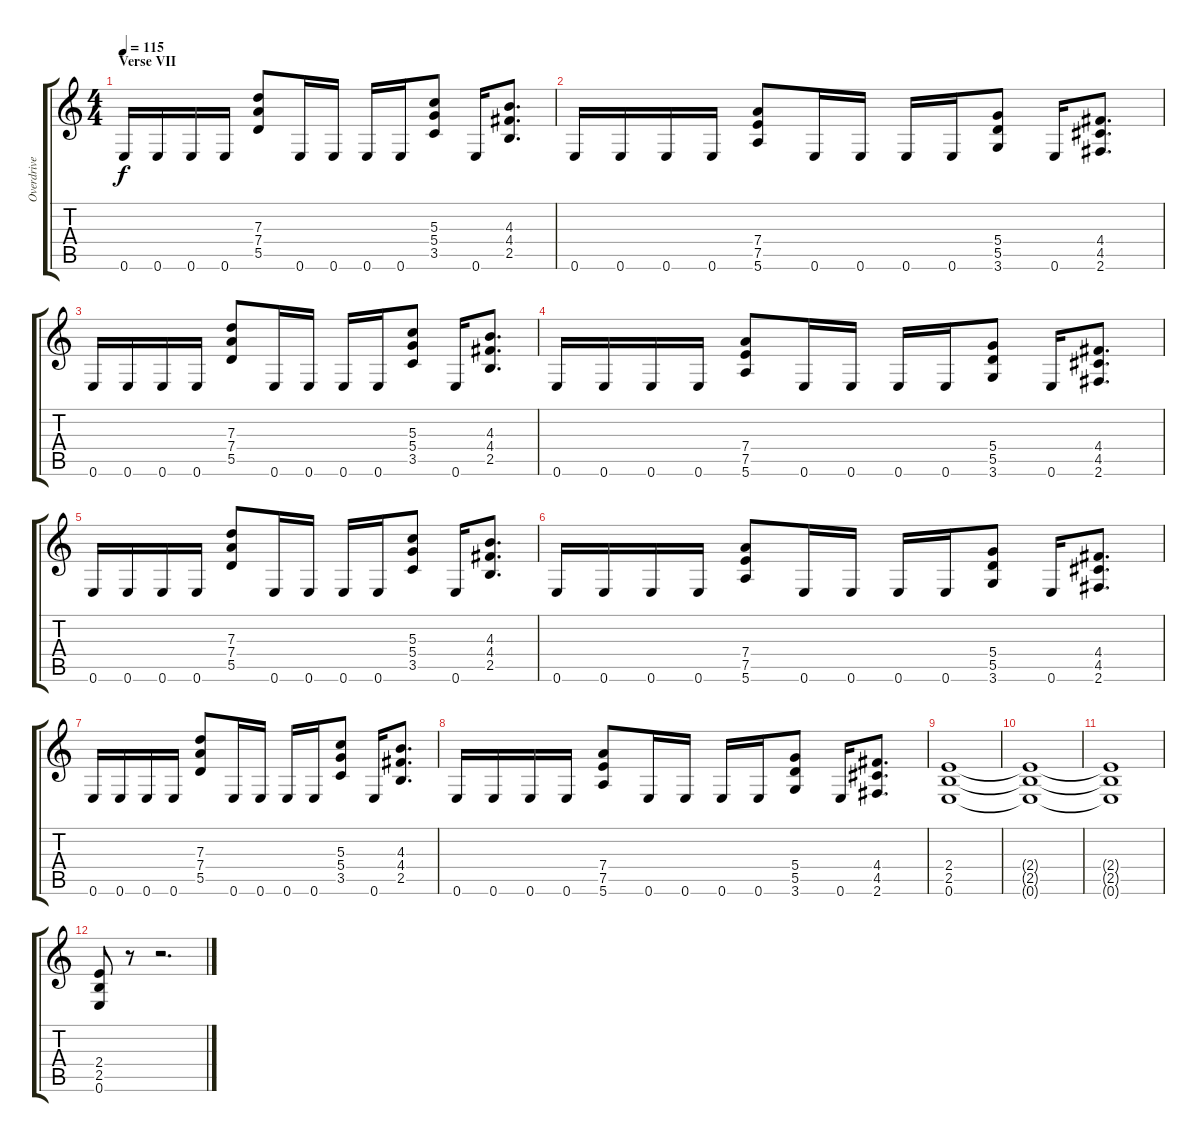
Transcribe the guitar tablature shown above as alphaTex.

\track ("Overdrive Gtr" "Overdrive ") {instrument overdrivenguitar}
\staff {score tabs}
\tuning (E4 B3 G3 D3 A2 E2) {hide}
\ts (4 4)
\section ("" "Verse VII")
\tempo 115
\clef g2
\ks c
0.6.16{dy f} 0.6.16 0.6.16 0.6.16 (7.3 7.4 5.5).8 0.6.16 0.6.16 0.6.16 0.6.16 (5.3 5.4 3.5).8 0.6.16 (4.3 4.4 2.5).8{d} |
0.6.16 0.6.16 0.6.16 0.6.16 (7.4 7.5 5.6).8 0.6.16 0.6.16 0.6.16 0.6.16 (5.4 5.5 3.6).8 0.6.16 (4.4 4.5 2.6).8{d} |
0.6.16 0.6.16 0.6.16 0.6.16 (7.3 7.4 5.5).8 0.6.16 0.6.16 0.6.16 0.6.16 (5.3 5.4 3.5).8 0.6.16 (4.3 4.4 2.5).8{d} |
0.6.16 0.6.16 0.6.16 0.6.16 (7.4 7.5 5.6).8 0.6.16 0.6.16 0.6.16 0.6.16 (5.4 5.5 3.6).8 0.6.16 (4.4 4.5 2.6).8{d} |
0.6.16 0.6.16 0.6.16 0.6.16 (7.3 7.4 5.5).8 0.6.16 0.6.16 0.6.16 0.6.16 (5.3 5.4 3.5).8 0.6.16 (4.3 4.4 2.5).8{d} |
0.6.16 0.6.16 0.6.16 0.6.16 (7.4 7.5 5.6).8 0.6.16 0.6.16 0.6.16 0.6.16 (5.4 5.5 3.6).8 0.6.16 (4.4 4.5 2.6).8{d} |
0.6.16 0.6.16 0.6.16 0.6.16 (7.3 7.4 5.5).8 0.6.16 0.6.16 0.6.16 0.6.16 (5.3 5.4 3.5).8 0.6.16 (4.3 4.4 2.5).8{d} |
0.6.16 0.6.16 0.6.16 0.6.16 (7.4 7.5 5.6).8 0.6.16 0.6.16 0.6.16 0.6.16 (5.4 5.5 3.6).8 0.6.16 (4.4 4.5 2.6).8{d} |
(2.4 2.5 0.6).1 |
(2.4{t} 2.5{t} 0.6{t}).1 |
(2.4{t} 2.5{t} 0.6{t}).1 |
(2.4 2.5 0.6).8 r.8 r.2{d}
